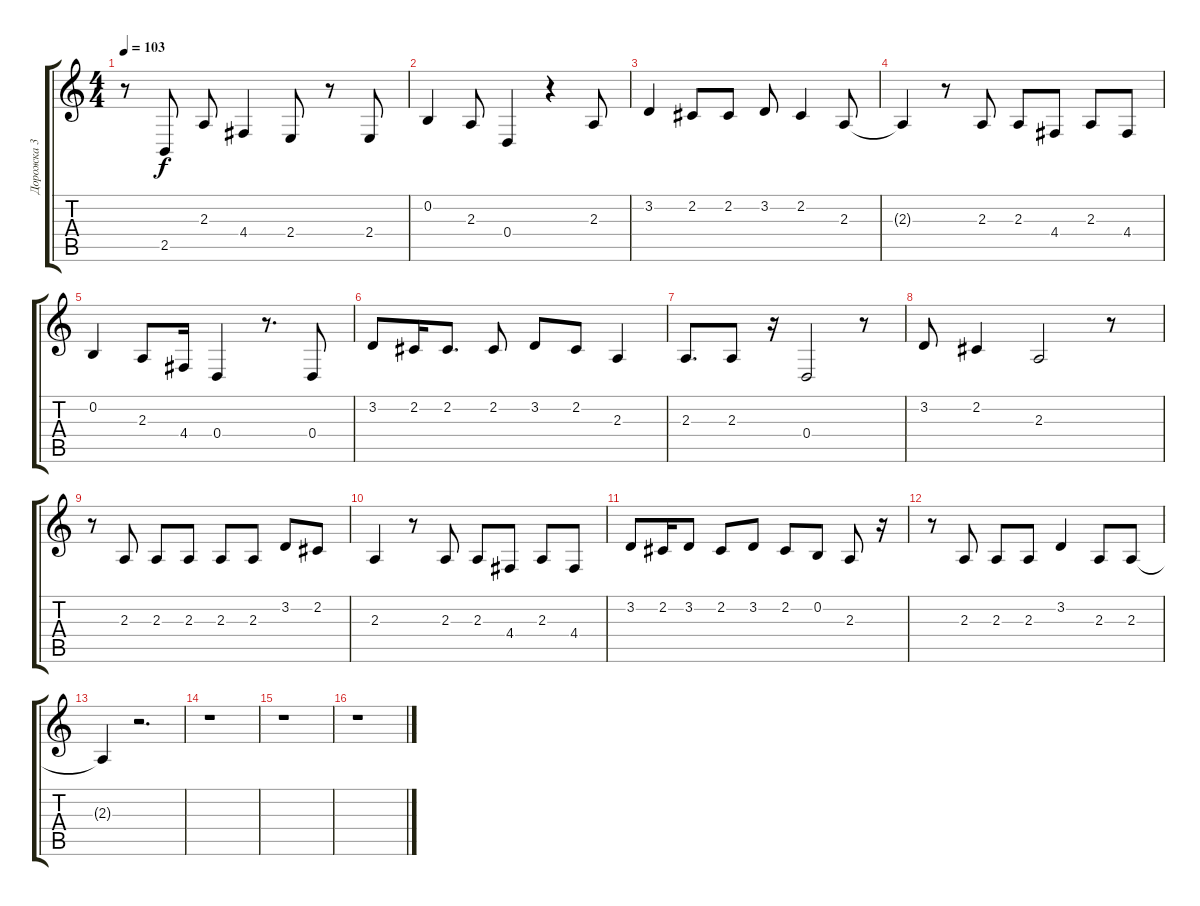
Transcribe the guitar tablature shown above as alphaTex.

\track ("Дорожка 3" "Дорожка 3") {instrument stringensemble1}
\staff {score tabs}
\tuning (E4 B3 G3 D3 A2 E2) {hide}
\ts (4 4)
\tempo 103
\clef g2
\ks c
r.8{dy f} 2.5.8 2.3.8 4.4.4 2.4.8 r.8 2.4.8 |
0.2.4 2.3.8 0.4.4 r.4 2.3.8 |
3.2.4 2.2.8 2.2.8 3.2.8 2.2.4 2.3.8 |
2.3{t}.4 r.8 2.3.8 2.3.8 4.4.8 2.3.8 4.4.8 |
0.2.4 2.3.8 4.4.16 0.4.4 r.8{d} 0.4.8 |
3.2.8 2.2.16 2.2.8{d} 2.2.8 3.2.8 2.2.8 2.3.4 |
2.3.8{d} 2.3.8 r.16 0.4.2 r.8 |
3.2.8 2.2.4 2.3.2 r.8 |
r.8 2.3.8 2.3.8 2.3.8 2.3.8 2.3.8 3.2.8 2.2.8 |
2.3.4 r.8 2.3.8 2.3.8 4.4.8 2.3.8 4.4.8 |
3.2.8 2.2.16 3.2.8 2.2.8 3.2.8 2.2.8 0.2.8 2.3.8 r.16 |
r.8 2.3.8 2.3.8 2.3.8 3.2.4 2.3.8 2.3.8 |
2.3{t}.4 r.2{d} |
r.1 |
r.1 |
r.1
